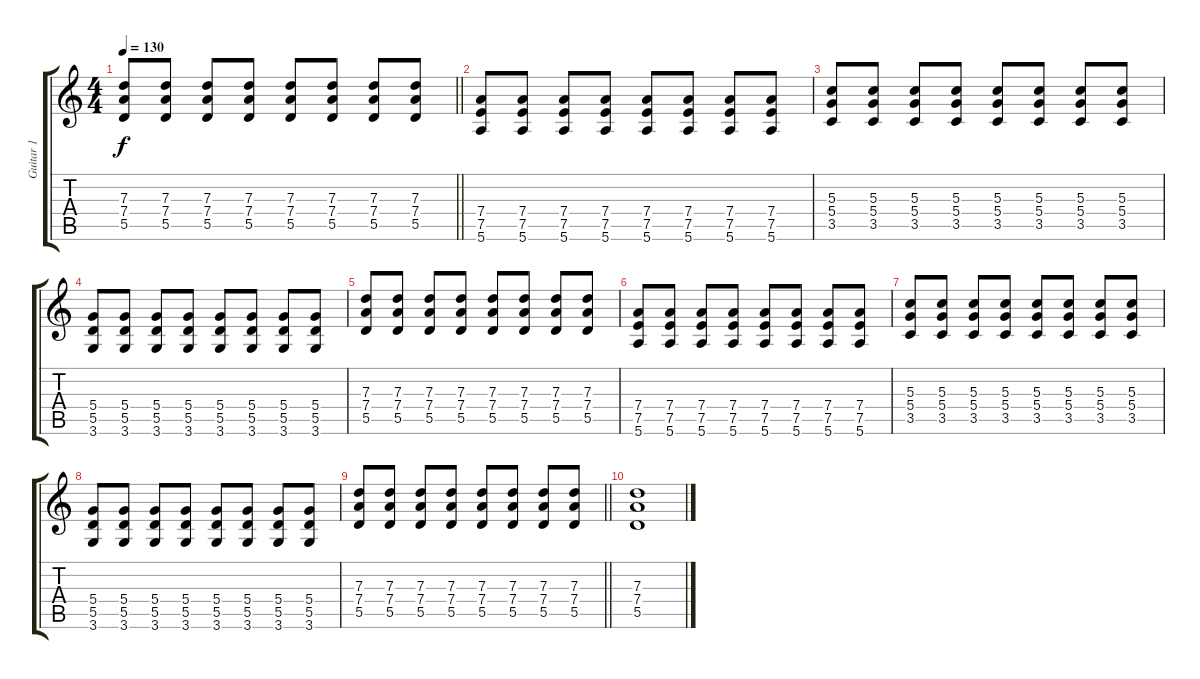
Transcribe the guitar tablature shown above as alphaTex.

\track ("Guitar 1" "Guitar 1") {instrument overdrivenguitar}
\staff {score tabs}
\tuning (E4 B3 G3 D3 A2 E2) {hide}
\ts (4 4)
\tempo 130
\clef g2
\barLineRight lightlight
\ks c
(7.3 7.4 5.5).8{dy f} (7.3 7.4 5.5).8 (7.3 7.4 5.5).8 (7.3 7.4 5.5).8 (7.3 7.4 5.5).8 (7.3 7.4 5.5).8 (7.3 7.4 5.5).8 (7.3 7.4 5.5).8 |
(7.4 7.5 5.6).8 (7.4 7.5 5.6).8 (7.4 7.5 5.6).8 (7.4 7.5 5.6).8 (7.4 7.5 5.6).8 (7.4 7.5 5.6).8 (7.4 7.5 5.6).8 (7.4 7.5 5.6).8 |
(5.3 5.4 3.5).8 (5.3 5.4 3.5).8 (5.3 5.4 3.5).8 (5.3 5.4 3.5).8 (5.3 5.4 3.5).8 (5.3 5.4 3.5).8 (5.3 5.4 3.5).8 (5.3 5.4 3.5).8 |
(5.4 5.5 3.6).8 (5.4 5.5 3.6).8 (5.4 5.5 3.6).8 (5.4 5.5 3.6).8 (5.4 5.5 3.6).8 (5.4 5.5 3.6).8 (5.4 5.5 3.6).8 (5.4 5.5 3.6).8 |
(7.3 7.4 5.5).8 (7.3 7.4 5.5).8 (7.3 7.4 5.5).8 (7.3 7.4 5.5).8 (7.3 7.4 5.5).8 (7.3 7.4 5.5).8 (7.3 7.4 5.5).8 (7.3 7.4 5.5).8 |
(7.4 7.5 5.6).8 (7.4 7.5 5.6).8 (7.4 7.5 5.6).8 (7.4 7.5 5.6).8 (7.4 7.5 5.6).8 (7.4 7.5 5.6).8 (7.4 7.5 5.6).8 (7.4 7.5 5.6).8 |
(5.3 5.4 3.5).8 (5.3 5.4 3.5).8 (5.3 5.4 3.5).8 (5.3 5.4 3.5).8 (5.3 5.4 3.5).8 (5.3 5.4 3.5).8 (5.3 5.4 3.5).8 (5.3 5.4 3.5).8 |
(5.4 5.5 3.6).8 (5.4 5.5 3.6).8 (5.4 5.5 3.6).8 (5.4 5.5 3.6).8 (5.4 5.5 3.6).8 (5.4 5.5 3.6).8 (5.4 5.5 3.6).8 (5.4 5.5 3.6).8 |
\barLineRight lightlight
(7.3 7.4 5.5).8 (7.3 7.4 5.5).8 (7.3 7.4 5.5).8 (7.3 7.4 5.5).8 (7.3 7.4 5.5).8 (7.3 7.4 5.5).8 (7.3 7.4 5.5).8 (7.3 7.4 5.5).8 |
(7.3 7.4 5.5).1
